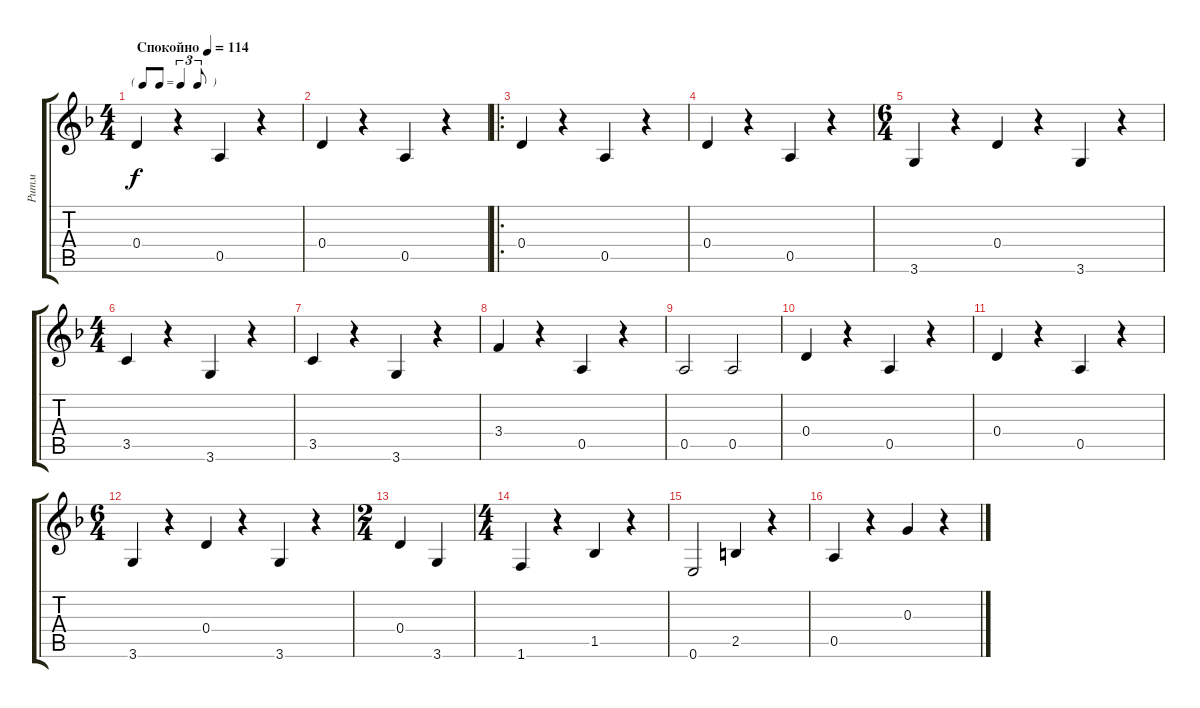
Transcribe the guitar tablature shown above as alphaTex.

\track ("Ритм" "Ритм") {instrument acousticguitarsteel}
\staff {score tabs}
\tuning (E4 B3 G3 D3 A2 E2) {hide}
\ts (4 4)
\tf triplet8th
\tempo (114 "Спокойно")
\clef g2
\ks dminor
0.4.4{dy f instrument acousticguitarsteel} r.4 0.5.4 r.4 |
0.4.4 r.4 0.5.4 r.4 |
\ro
0.4.4 r.4 0.5.4 r.4 |
0.4.4 r.4 0.5.4 r.4 |
\ts (6 4)
3.6.4 r.4 0.4.4 r.4 3.6.4 r.4 |
\ts (4 4)
3.5.4 r.4 3.6.4 r.4 |
3.5.4 r.4 3.6.4 r.4 |
3.4.4 r.4 0.5.4 r.4 |
0.5.2 0.5.2 |
0.4.4 r.4 0.5.4 r.4 |
0.4.4 r.4 0.5.4 r.4 |
\ts (6 4)
3.6.4 r.4 0.4.4 r.4 3.6.4 r.4 |
\ts (2 4)
0.4.4 3.6.4 |
\ts (4 4)
1.6.4 r.4 1.5.4 r.4 |
0.6.2 2.5.4 r.4 |
0.5.4 r.4 0.3.4 r.4
